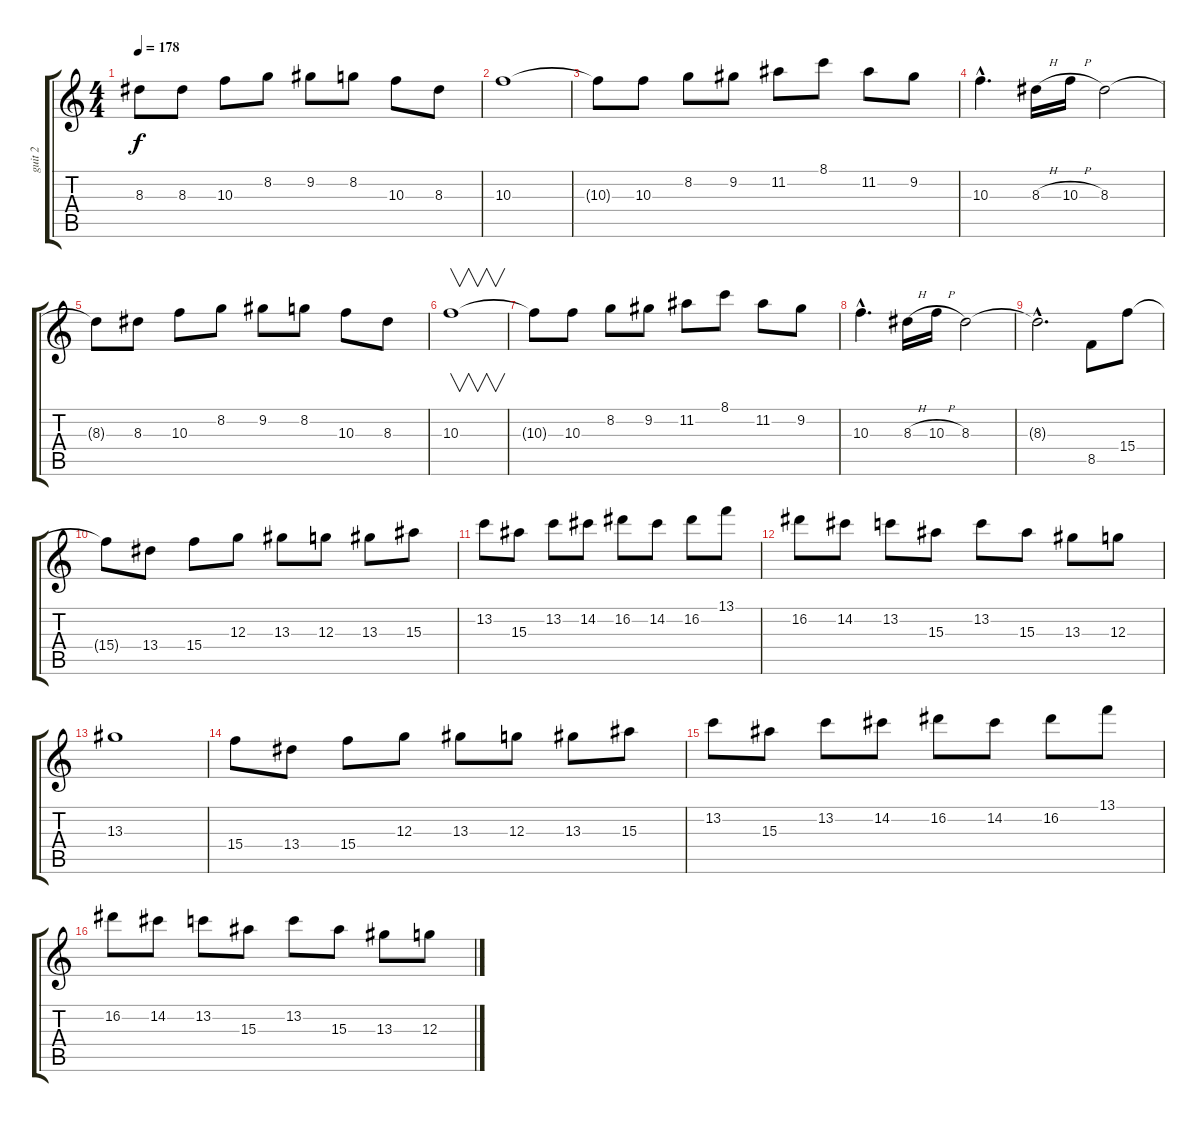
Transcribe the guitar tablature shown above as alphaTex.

\track ("guit 2" "guit 2") {instrument distortionguitar}
\staff {score tabs}
\tuning (E4 B3 G3 D3 A2 E2) {hide}
\ts (4 4)
\tempo 178
\clef g2
\ks c
8.3{t}.8{dy f} 8.3.8 10.3.8 8.2.8 9.2.8 8.2.8 10.3.8 8.3.8 |
10.3.1 |
10.3{t}.8 10.3.8 8.2.8 9.2.8 11.2.8 8.1.8 11.2.8 9.2.8 |
10.3{hac}.4{d} 8.3{h}.16 10.3{h}.16 8.3.2 |
8.3{t}.8 8.3.8 10.3.8 8.2.8 9.2.8 8.2.8 10.3.8 8.3.8 |
10.3.1{v} |
10.3{t}.8 10.3.8 8.2.8 9.2.8 11.2.8 8.1.8 11.2.8 9.2.8 |
10.3{hac}.4{d} 8.3{h}.16 10.3{h}.16 8.3.2 |
8.3{hac t}.2{d} 8.5.8 15.4.8 |
15.4{t}.8 13.4.8 15.4.8 12.3.8 13.3.8 12.3.8 13.3.8 15.3.8 |
13.2.8 15.3.8 13.2.8 14.2.8 16.2.8 14.2.8 16.2.8 13.1.8 |
16.2.8 14.2.8 13.2.8 15.3.8 13.2.8 15.3.8 13.3.8 12.3.8 |
13.3.1 |
15.4.8 13.4.8 15.4.8 12.3.8 13.3.8 12.3.8 13.3.8 15.3.8 |
13.2.8 15.3.8 13.2.8 14.2.8 16.2.8 14.2.8 16.2.8 13.1.8 |
16.2.8 14.2.8 13.2.8 15.3.8 13.2.8 15.3.8 13.3.8 12.3.8
